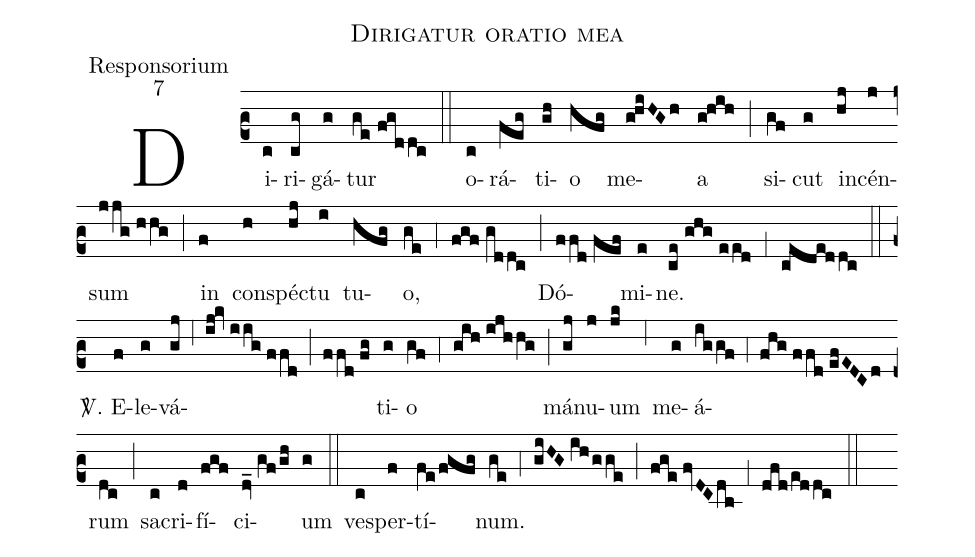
name:Dirigatur oratio mea;
office-part:Responsorium;
mode:7;
%%
(c2) Di(c)ri(cg)gá(g)tur(ge//fgddc) (::)
o(c)rá(feg)ti(gh)o(hfg) me(g!hiHGh)a(g!hih) (;) si(gf)cut(g) in(hj)cén(j)sum(jjg//hhg) (;) in(f) con(h)spé(hj)ctu(i) tu(hfg)o,(ge) (,4) (fgf//gddc) (;) Dó(ffd//fef)mi(e)ne.(ce//ghg//eed) (,1) (cededdc) (::)

<sp>V/</sp>. E(f)le(g)vá(gj,6ij!kv//iig//ffd;ffd//fg)ti(g)o(gf) (,4) (gih//ijhhg) (;) má(gj)nu(j)um(jk) (,6) me(g)á(iggf,4fhg//ffd//efEDCd)rum(dc) (;) sa(c)cri(d)fí(fgf)ci(dv_//gf/gh)um(g) (::)
ve(c)sper(f)tí(fe/fgfg)num.(ge) (,4) (giHG//ih/gge) (;) (fge//fvDC/db) (,1) (dfd/eddc) (::)
